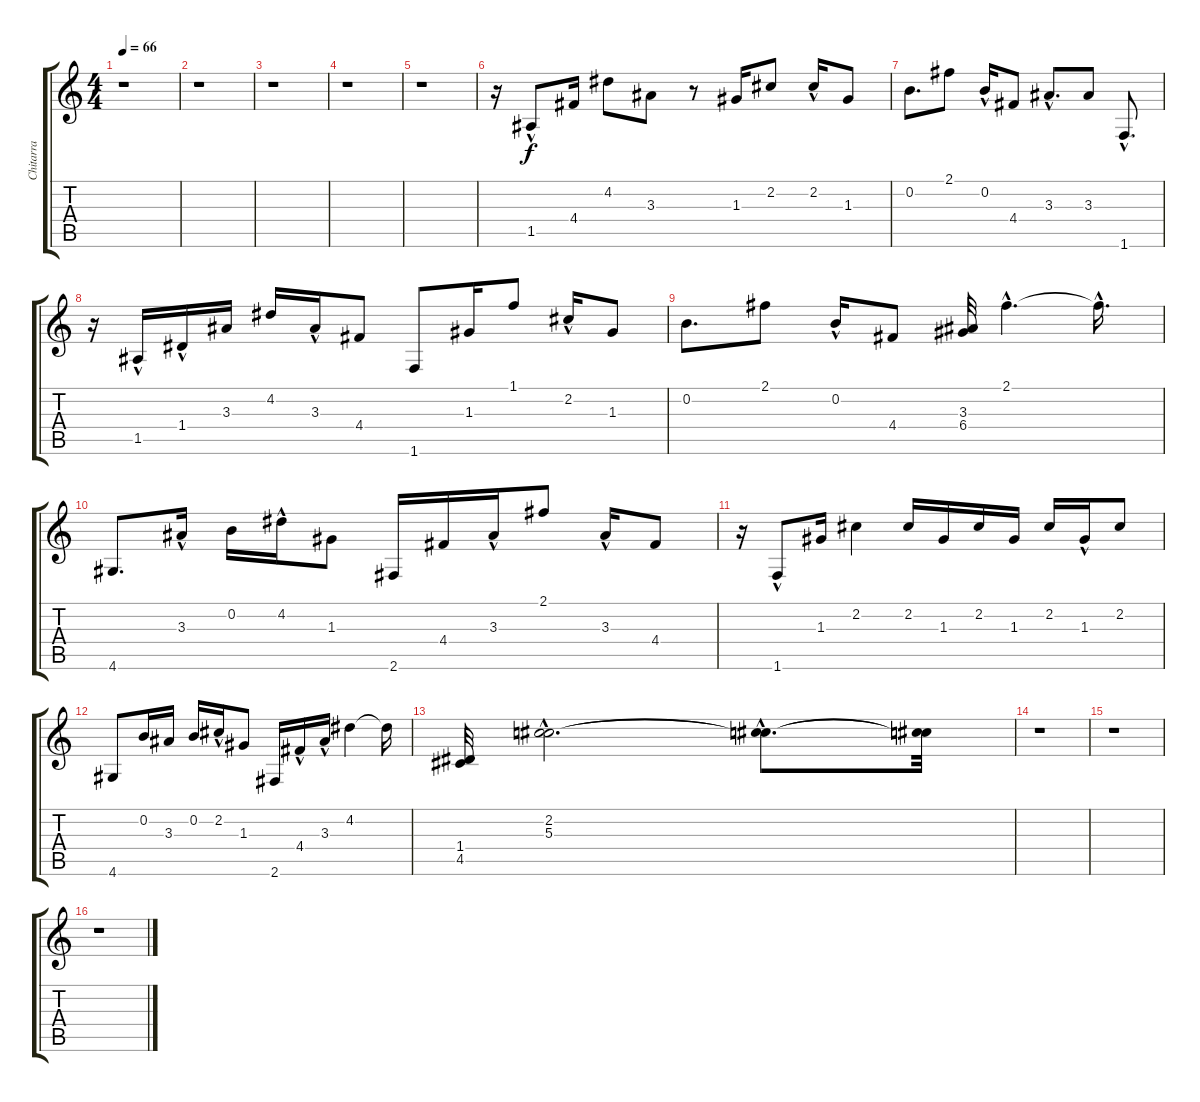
\track ("Chitarra" "Chitarra") {instrument electricguitarclean}
\staff {score tabs}
\tuning (E4 B3 G3 D3 A2 E2) {hide}
\ts (4 4)
\tempo 66
\clef g2
\ks c
r.1{dy f} |
r.1 |
r.1 |
r.1 |
r.1 |
r.16 1.5{hac}.8 4.4.16 4.2.8 3.3.8 r.8 1.3.16 2.2.8 2.2{hac}.16 1.3.8 |
0.2.8{d} 2.1.8 0.2{hac}.16 4.4.8 3.3{hac}.8{d} 3.3.8 1.6{hac}.8{d} |
r.16 1.5{hac}.16 1.4{hac}.16 3.3.16 4.2.16 3.3{hac}.16 4.4.8 1.6.8 1.3.16 1.1.8 2.2{hac}.16 1.3.8 |
0.2.8{d} 2.1.8 0.2{hac}.16 4.4.8 (3.3 6.4).32 2.1{hac}.4{d} 2.1{hac t}.16{d} |
4.6.8{d} 3.3{hac}.16 0.2.16 4.2{hac}.16 1.3.8 2.6.16 4.4.16 3.3{hac}.16 2.1.8 3.3{hac}.16 4.4.8 |
r.16 1.6{hac}.8 1.3.16 2.2.4 2.2.16 1.3.16 2.2.16 1.3.16 2.2.16 1.3{hac}.16 2.2.8 |
4.6.8 0.2.16 3.3.16 0.2.16 2.2{hac}.16 1.3.8 2.6.16 4.4{hac}.16 3.3{hac}.16 4.2.4 4.2{t}.16 |
(1.4 4.5).32 (2.2{hac} 5.3{hac}).2{d} (2.2{hac t} 5.3{hac t}).8{d} (2.2{t} 5.3{t}).32 |
r.1 |
r.1 |
r.1
